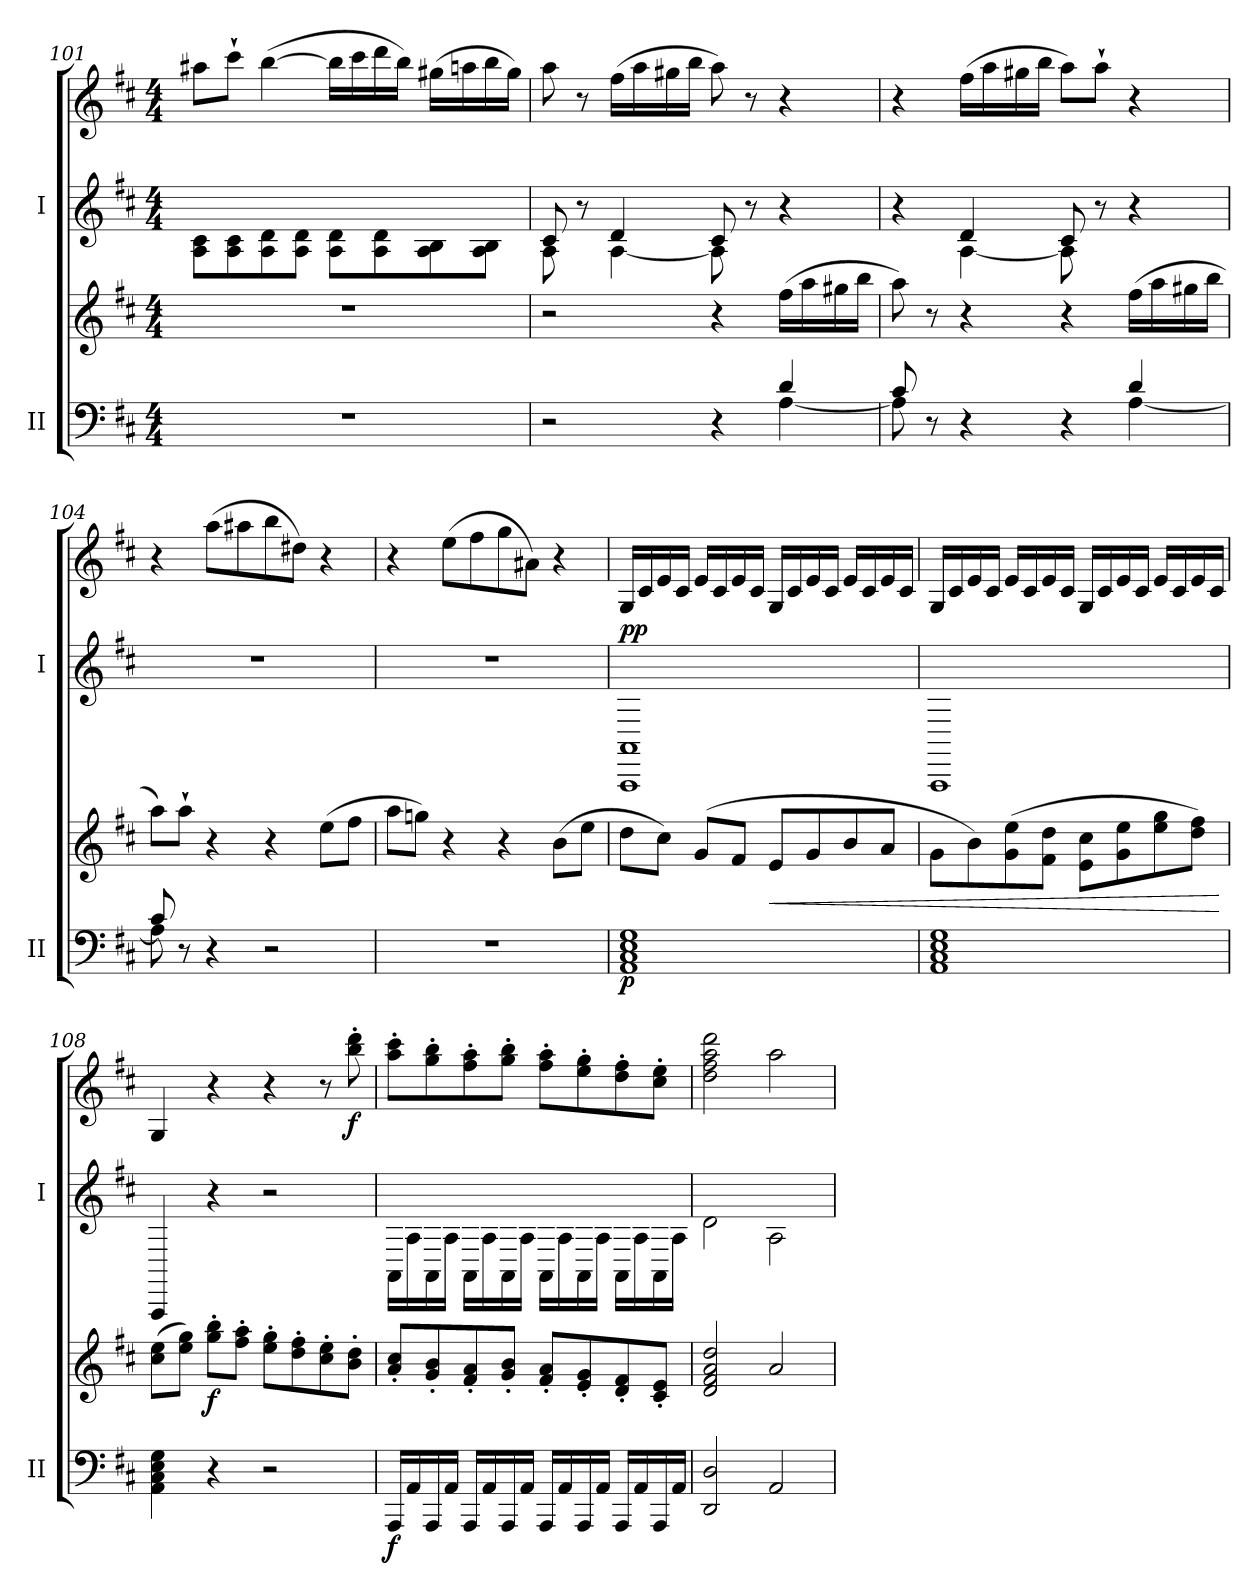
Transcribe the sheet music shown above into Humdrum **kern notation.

**kern	**kern	**dynam	**kern	**kern	**dynam
*part2	*part2	*part2	*part1	*part1	*part1
*staff4	*staff3	*staff3/4	*staff2	*staff1	*staff1/2
*I"II	*	*	*I"I	*	*
*I'II	*	*	*I'I	*	*
*clefF4	*clefG2	*	*clefG2	*clefG2	*
*k[f#c#]	*k[f#c#]	*	*k[f#c#]	*k[f#c#]	*
*M4/4	*M4/4	*	*M4/4	*M4/4	*
=101	=101	=101	=101	=101	=101
1r	1r	.	8A\ 8c#\L	8aa#X\L	.
.	.	.	8A\ 8c#\	8ccc#`\J	.
.	.	.	8A\ 8d\	([4bb\	.
.	.	.	8A\ 8d\J	.	.
.	.	.	8A\ 8d\L	16bb\LL]	.
.	.	.	.	16ccc#\	.
.	.	.	8A\ 8d\	16ddd\	.
.	.	.	.	16bb\JJ)	.
.	.	.	8A\ 8B\	(16gg#X\LL	.
.	.	.	.	16aan\	.
.	.	.	8A\ 8B\J	16bb\	.
.	.	.	.	16gg#\JJ)	.
!!LO:LB:g=z
=102	=102	=102	=102	=102	=102
*^	*	*	*^	*	*
2r	2ryy	2r	.	8c#/	8A\	8aa\	.
.	.	.	.	8r	8ryy	8r	.
.	.	.	.	4d/	[4A\	(16ff#\LL	.
.	.	.	.	.	.	16aa\	.
.	.	.	.	.	.	16gg#X\	.
.	.	.	.	.	.	16bb\JJ	.
4r	4ryy	4r	.	8c#/	8A\]	8aa\)	.
.	.	.	.	8r	8ryy	8r	.
4d/	[4A\	(16ff#\LL	.	4r	4ryy	4r	.
.	.	16aa\	.	.	.	.	.
.	.	16gg#X\	.	.	.	.	.
.	.	16bb\JJ	.	.	.	.	.
=103	=103	=103	=103	=103	=103	=103	=103
8c#/	8A\]	8aa\)	.	4r	4ryy	4r	.
8r	8ryy	8r	.	.	.	.	.
4r	4ryy	4r	.	4d/	[4A\	(16ff#\LL	.
.	.	.	.	.	.	16aa\	.
.	.	.	.	.	.	16gg#X\	.
.	.	.	.	.	.	16bb\JJ	.
4r	4ryy	4r	.	8c#/	8A\]	8aa\L)	.
.	.	.	.	8r	8ryy	8aa`\J	.
4d/	[4A\	(16ff#\LL	.	4r	4ryy	4r	.
.	.	16aa\	.	.	.	.	.
.	.	16gg#X\	.	.	.	.	.
.	.	16bb\JJ	.	.	.	.	.
*	*	*	*	*v	*v	*	*
=104	=104	=104	=104	=104	=104	=104
8c#/	8A\]	8aa\L)	.	1r	4r	.
8r	8ryy	8aa`\J	.	.	.	.
4r	4ryy	4r	.	.	(8aa\L	.
.	.	.	.	.	8aa#X\	.
2r	2ryy	4r	.	.	8bb\	.
.	.	.	.	.	8dd#X\J)	.
.	.	(8ee\L	.	.	4r	.
.	.	8ff#\J	.	.	.	.
*v	*v	*	*	*	*	*
!!LO:LB:g=z
=105	=105	=105	=105	=105	=105
1r	8aa\L	.	1r	4r	.
.	8ggn\J)	.	.	.	.
.	4r	.	.	(8ee\L	.
.	.	.	.	8ff#\	.
.	4r	.	.	8gg\	.
.	.	.	.	8a#X\J)	.
.	(8b\L	.	.	4r	.
.	8ee\J	.	.	.	.
=106	=106	=106	=106	=106	=106
!	!	!LO:DY:b=2	!	!	!LO:DY:a=2
1AA 1C# 1E 1G	8dd\L	p	1AAA 1AA	16G/LL	pp
.	.	.	.	16c#/	.
.	8cc#\J)	.	.	16e/	.
.	.	.	.	16c#/JJ	.
.	(8g/L	.	.	16e/LL	.
.	.	.	.	16c#/	.
.	8f#/J	.	.	16e/	.
.	.	.	.	16c#/JJ	.
!	!	!LO:HP:b	!	!	!
.	8e/L	<	.	16G/LL	.
.	.	.	.	16c#/	.
.	8g/	.	.	16e/	.
.	.	.	.	16c#/JJ	.
.	8b/	.	.	16e/LL	.
.	.	.	.	16c#/	.
.	8a/J	.	.	16e/	.
.	.	.	.	16c#/JJ	.
!!LO:PB:g=z
=107	=107	=107	=107	=107	=107
1AA 1C# 1E 1G	8g\L	.	1AAA	16G/LL	.
.	.	.	.	16c#/	.
.	8b\)	.	.	16e/	.
.	.	.	.	16c#/JJ	.
.	(8g\ 8ee\	.	.	16e/LL	.
.	.	.	.	16c#/	.
.	8f#\ 8dd\J	.	.	16e/	.
.	.	.	.	16c#/JJ	.
.	8e\ 8cc#\L	.	.	16G/LL	.
.	.	.	.	16c#/	.
.	8g\ 8ee\	.	.	16e/	.
.	.	.	.	16c#/JJ	.
.	8ee\ 8gg\	.	.	16e/LL	.
.	.	.	.	16c#/	.
.	8dd\ 8ff#\J)	.	.	16e/	.
.	.	.	.	16c#/JJ	.
.	.	[	.	.	.
=108	=108	=108	=108	=108	=108
4AA\ 4C#\ 4E\ 4G\	(8cc#\ 8ee\L	.	4AAA/	4G/	.
.	8ee\ 8gg\J)	.	.	.	.
!	!	!LO:DY:b	!	!	!
4r	8gg\' 8bb\'L	f	4r	4r	.
.	8ff#\' 8aa\'J	.	.	.	.
2r	8ee\' 8gg\'L	.	2r	4r	.
.	8dd\' 8ff#\'	.	.	.	.
.	8cc#\' 8ee\'	.	.	8r	.
!	!	!	!	!	!LO:DY:b
.	8b\' 8dd\'J	.	.	8bb\' 8ddd\'	f
=109	=109	=109	=109	=109	=109
!	!	!LO:DY:b=2	!	!	!
16AAA/LL	8a/' 8cc#/'L	f	16AA\LL	8aa\' 8ccc#\'L	.
16AA/	.	.	16A\	.	.
16AAA/	8g/' 8b/'	.	16AA\	8gg\' 8bb\'	.
16AA/JJ	.	.	16A\JJ	.	.
16AAA/LL	8f#/' 8a/'	.	16AA\LL	8ff#\' 8aa\'	.
16AA/	.	.	16A\	.	.
16AAA/	8g/' 8b/'J	.	16AA\	8gg\' 8bb\'J	.
16AA/JJ	.	.	16A\JJ	.	.
16AAA/LL	8f#/' 8a/'L	.	16AA\LL	8ff#\' 8aa\'L	.
16AA/	.	.	16A\	.	.
16AAA/	8e/' 8g/'	.	16AA\	8ee\' 8gg\'	.
16AA/JJ	.	.	16A\JJ	.	.
16AAA/LL	8d/' 8f#/'	.	16AA\LL	8dd\' 8ff#\'	.
16AA/	.	.	16A\	.	.
16AAA/	8c#/' 8e/'J	.	16AA\	8cc#\' 8ee\'J	.
16AA/JJ	.	.	16A\JJ	.	.
!!LO:LB:g=z
=110	=110	=110	=110	=110	=110
2DD/ 2D/	2d/ 2f#/ 2a/ 2dd/	.	2d\	2dd\ 2ff#\ 2aa\ 2ddd\	.
2AA/	2a/	.	2A\	2aa\	.
=	=	=	=	=	=
*-	*-	*-	*-	*-	*-
